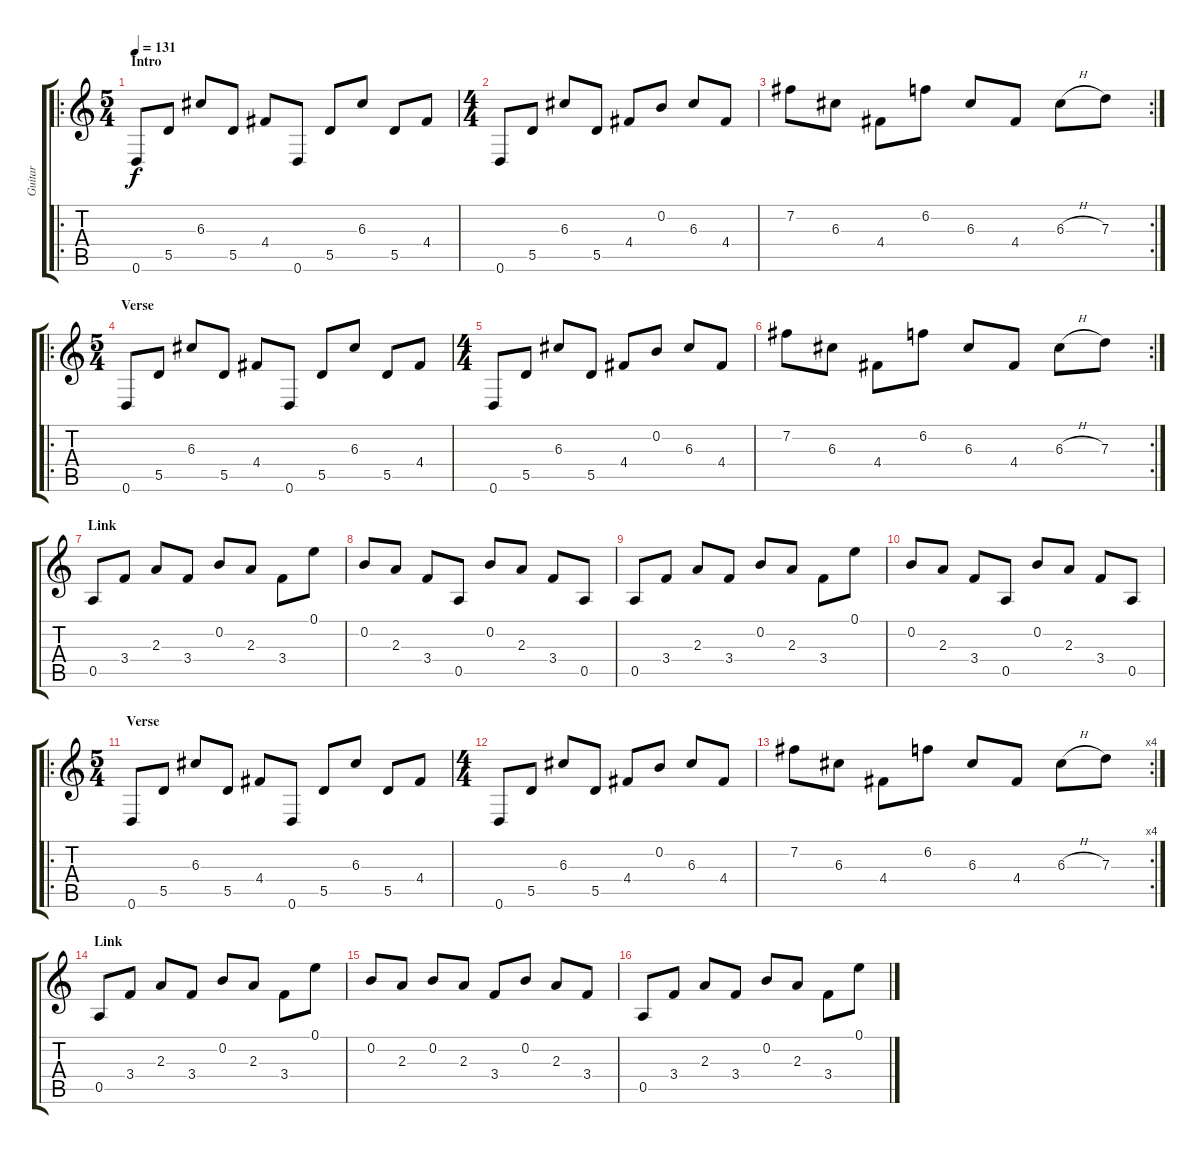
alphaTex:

\track ("Guitar" "Guitar") {instrument acousticguitarnylon}
\staff {score tabs}
\tuning (E4 B3 G3 D3 A2 D2) {hide}
\ro
\ts (5 4)
\section ("" "Intro")
\tempo 131
\clef g2
\ks c
0.6.8{dy f instrument acousticguitarnylon} 5.5.8 6.3.8 5.5.8 4.4.8 0.6.8 5.5.8 6.3.8 5.5.8 4.4.8 |
\ts (4 4)
0.6.8 5.5.8 6.3.8 5.5.8 4.4.8 0.2.8 6.3.8 4.4.8 |
\rc 2
7.2.8 6.3.8 4.4.8 6.2.8 6.3.8 4.4.8 6.3{h}.8 7.3.8 |
\ro
\ts (5 4)
\section ("" "Verse")
0.6.8 5.5.8 6.3.8 5.5.8 4.4.8 0.6.8 5.5.8 6.3.8 5.5.8 4.4.8 |
\ts (4 4)
0.6.8 5.5.8 6.3.8 5.5.8 4.4.8 0.2.8 6.3.8 4.4.8 |
\rc 2
7.2.8 6.3.8 4.4.8 6.2.8 6.3.8 4.4.8 6.3{h}.8 7.3.8 |
\section ("" "Link")
0.5.8 3.4.8 2.3.8 3.4.8 0.2.8 2.3.8 3.4.8 0.1.8 |
0.2.8 2.3.8 3.4.8 0.5.8 0.2.8 2.3.8 3.4.8 0.5.8 |
0.5.8 3.4.8 2.3.8 3.4.8 0.2.8 2.3.8 3.4.8 0.1.8 |
0.2.8 2.3.8 3.4.8 0.5.8 0.2.8 2.3.8 3.4.8 0.5.8 |
\ro
\ts (5 4)
\section ("" "Verse")
0.6.8 5.5.8 6.3.8 5.5.8 4.4.8 0.6.8 5.5.8 6.3.8 5.5.8 4.4.8 |
\ts (4 4)
0.6.8 5.5.8 6.3.8 5.5.8 4.4.8 0.2.8 6.3.8 4.4.8 |
\rc 4
7.2.8 6.3.8 4.4.8 6.2.8 6.3.8 4.4.8 6.3{h}.8 7.3.8 |
\section ("" "Link")
0.5.8 3.4.8 2.3.8 3.4.8 0.2.8 2.3.8 3.4.8 0.1.8 |
0.2.8 2.3.8 0.2.8 2.3.8 3.4.8 0.2.8 2.3.8 3.4.8 |
0.5.8 3.4.8 2.3.8 3.4.8 0.2.8 2.3.8 3.4.8 0.1.8
